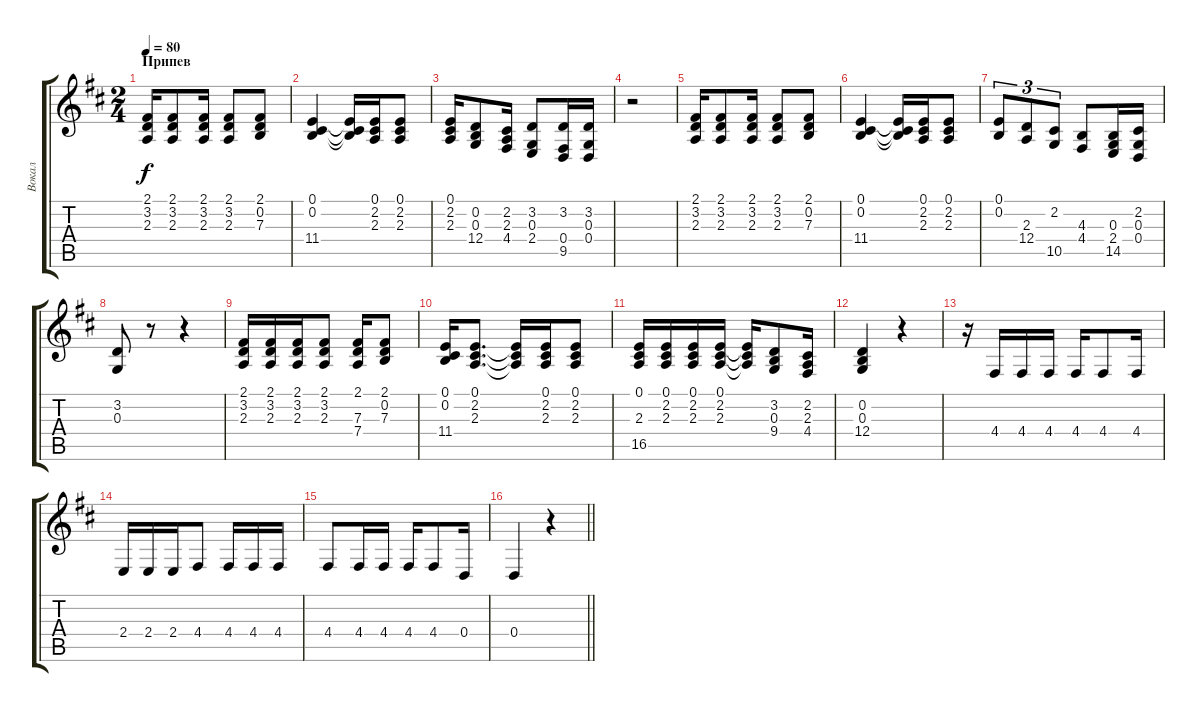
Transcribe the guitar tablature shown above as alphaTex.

\track ("Вокал" "Вокал") {instrument lead1square}
\staff {score tabs}
\tuning (E4 B3 G3 D3 A2 E2) {hide}
\ts (2 4)
\section ("" "Припев")
\tempo 80
\clef g2
\ks d
(2.1 3.2 2.3).16{dy f} (2.1 3.2 2.3).8 (2.1 3.2 2.3).16 (2.1 3.2 2.3).8 (2.1 0.2 7.3).8 |
(0.1 0.2 11.4).4 (0.1{t} 0.2{t} 11.4{t}).16 (0.1 2.2 2.3).16 (0.1 2.2 2.3).8 |
(0.1 2.2 2.3).16 (0.2 0.3 12.4).8 (2.2 2.3 4.4).16 (3.2 0.3 2.4).8 (3.2 0.4 9.5).16 (3.2 0.3 0.4).16 |
r.2 |
(2.1 3.2 2.3).16 (2.1 3.2 2.3).8 (2.1 3.2 2.3).16 (2.1 3.2 2.3).8 (2.1 0.2 7.3).8 |
(0.1 0.2 11.4).4 (0.1{t} 0.2{t} 11.4{t}).16 (0.1 2.2 2.3).16 (0.1 2.2 2.3).8 |
(0.1 0.2).8{tu (3 2)} (2.3 12.4).8{tu (3 2)} (2.2 10.5).8{tu (3 2)} (4.3 4.4).8 (0.3 2.4 14.5).16 (2.2 0.3 0.4).16 |
(3.2 0.3).8 r.8 r.4 |
(2.1 3.2 2.3).16 (2.1 3.2 2.3).16 (2.1 3.2 2.3).16 (2.1 3.2 2.3).8 (2.1 7.3 7.4).16 (2.1 0.2 7.3).8 |
(0.1 0.2 11.4).16 (0.1 2.2 2.3).8{d} (0.1{t} 2.2{t} 2.3{t}).16 (0.1 2.2 2.3).16 (0.1 2.2 2.3).8 |
(0.1 2.3 16.5).16 (0.1 2.2 2.3).16 (0.1 2.2 2.3).16 (0.1 2.2 2.3).16 (0.1{t} 2.2{t} 2.3{t}).16 (3.2 0.3 9.4).8 (2.2 2.3 4.4).16 |
(0.2 0.3 12.4).4 r.4 |
r.16 4.4.16 4.4.16 4.4.16 4.4.16 4.4.8 4.4.16 |
2.4.16 2.4.16 2.4.16 4.4.8 4.4.16 4.4.16 4.4.16 |
4.4.8 4.4.16 4.4.16 4.4.16 4.4.8 0.4.16 |
\barLineRight lightlight
0.4.4 r.4
